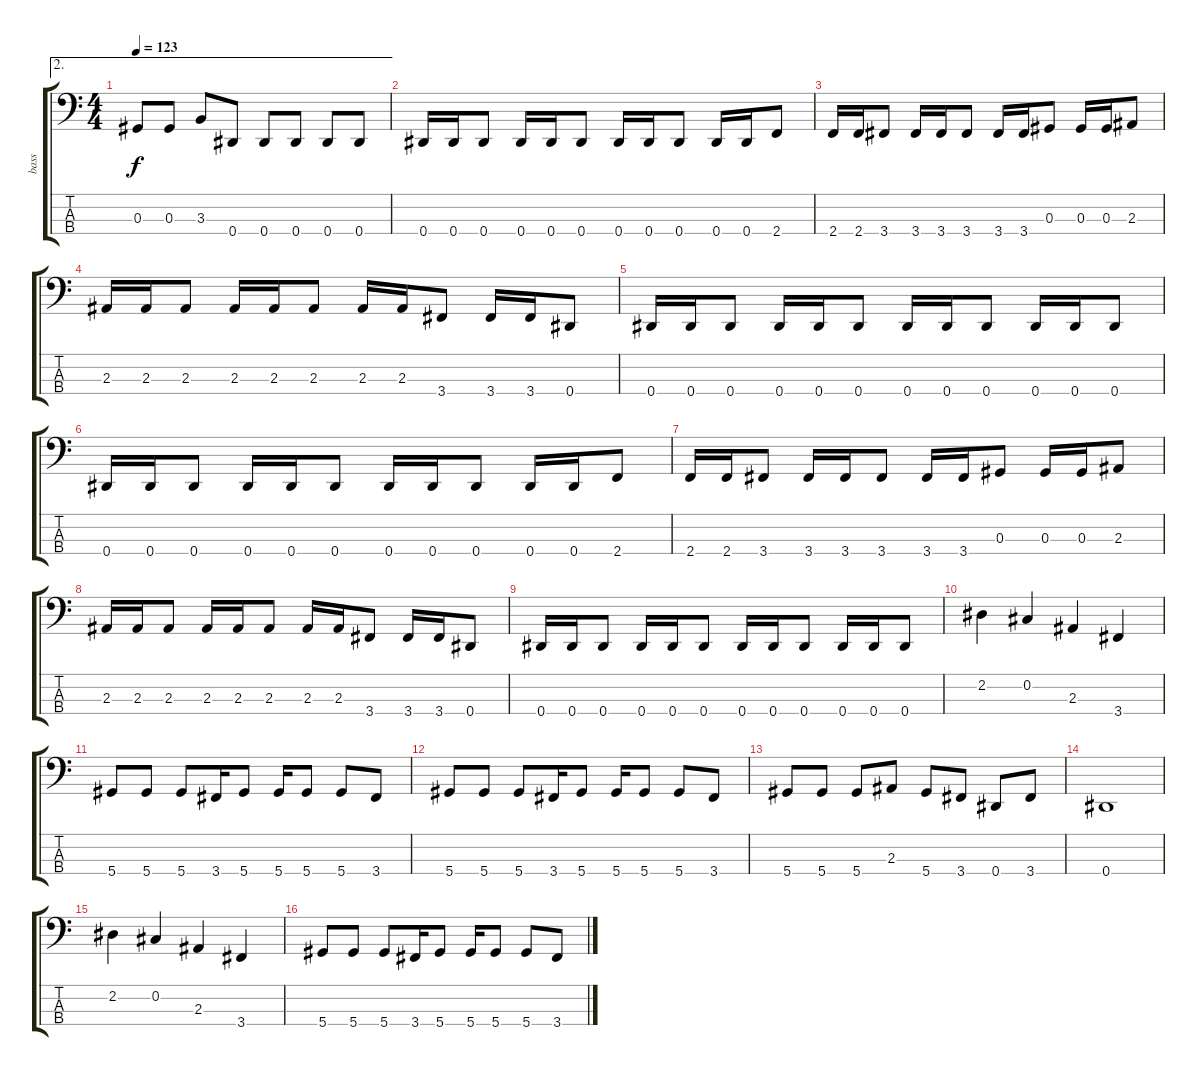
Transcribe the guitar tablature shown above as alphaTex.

\track ("bass" "bass") {instrument electricbassfinger}
\staff {score tabs}
\tuning (Gb2 Db2 Ab1 Eb1) {hide}
\ae 2
\ts (4 4)
\tempo 123
\clef f4
\ks c
0.3.8{dy f} 0.3.8 3.3.8 0.4.8 0.4.8 0.4.8 0.4.8 0.4.8 |
0.4.16 0.4.16 0.4.8 0.4.16 0.4.16 0.4.8 0.4.16 0.4.16 0.4.8 0.4.16 0.4.16 2.4.8 |
2.4.16 2.4.16 3.4.8 3.4.16 3.4.16 3.4.8 3.4.16 3.4.16 0.3.8 0.3.16 0.3.16 2.3.8 |
2.3.16 2.3.16 2.3.8 2.3.16 2.3.16 2.3.8 2.3.16 2.3.16 3.4.8 3.4.16 3.4.16 0.4.8 |
0.4.16 0.4.16 0.4.8 0.4.16 0.4.16 0.4.8 0.4.16 0.4.16 0.4.8 0.4.16 0.4.16 0.4.8 |
0.4.16 0.4.16 0.4.8 0.4.16 0.4.16 0.4.8 0.4.16 0.4.16 0.4.8 0.4.16 0.4.16 2.4.8 |
2.4.16 2.4.16 3.4.8 3.4.16 3.4.16 3.4.8 3.4.16 3.4.16 0.3.8 0.3.16 0.3.16 2.3.8 |
2.3.16 2.3.16 2.3.8 2.3.16 2.3.16 2.3.8 2.3.16 2.3.16 3.4.8 3.4.16 3.4.16 0.4.8 |
0.4.16 0.4.16 0.4.8 0.4.16 0.4.16 0.4.8 0.4.16 0.4.16 0.4.8 0.4.16 0.4.16 0.4.8 |
2.2.4 0.2.4 2.3.4 3.4.4 |
5.4.8 5.4.8 5.4.8 3.4.16 5.4.8 5.4.16 5.4.8 5.4.8 3.4.8 |
5.4.8 5.4.8 5.4.8 3.4.16 5.4.8 5.4.16 5.4.8 5.4.8 3.4.8 |
5.4.8 5.4.8 5.4.8 2.3.8 5.4.8 3.4.8 0.4.8 3.4.8 |
0.4.1 |
2.2.4 0.2.4 2.3.4 3.4.4 |
5.4.8 5.4.8 5.4.8 3.4.16 5.4.8 5.4.16 5.4.8 5.4.8 3.4.8
